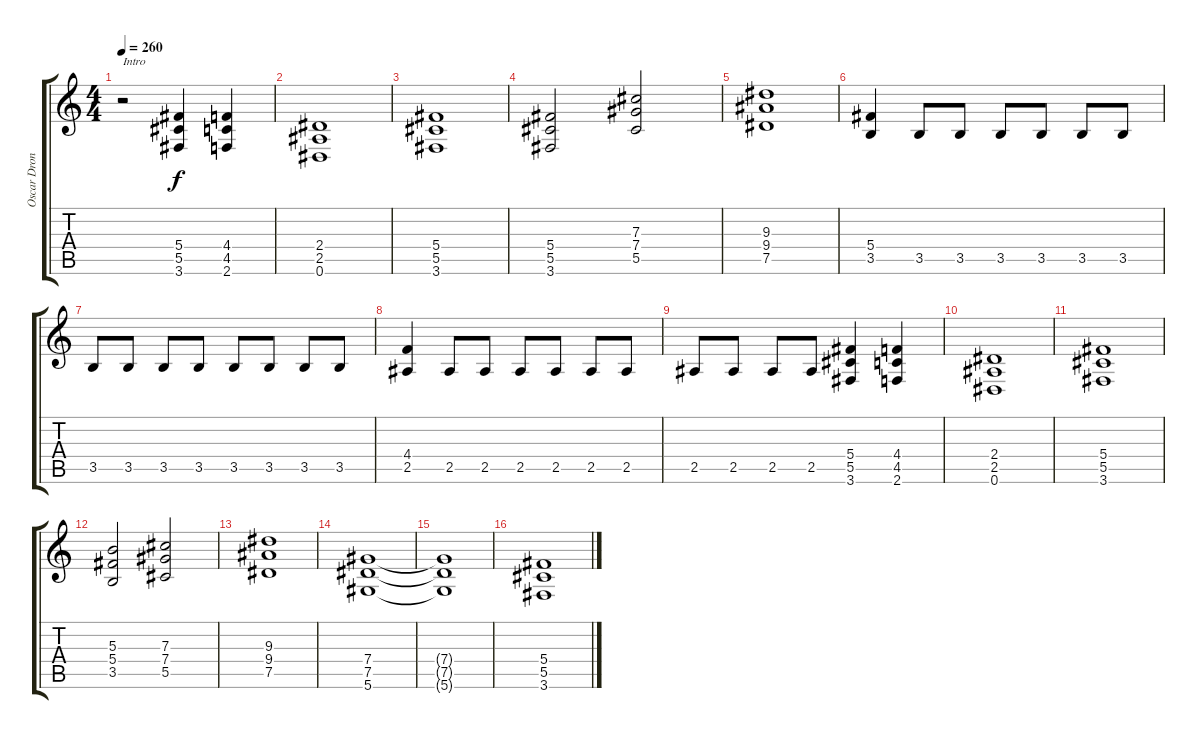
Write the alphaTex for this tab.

\track ("Oscar Dronjak (Rhythm - Lead Guitar)" "Oscar Dron") {instrument distortionguitar}
\staff {score tabs}
\tuning (Eb4 Bb3 Gb3 Db3 Ab2 Eb2) {hide}
\ts (4 4)
\tempo 260
\clef g2
\ks c
r.2{txt "Intro" dy f instrument distortionguitar} (5.4 5.5 3.6).4 (4.4 4.5 2.6).4 |
(2.4 2.5 0.6).1 |
(5.4 5.5 3.6).1 |
(5.4 5.5 3.6).2 (7.3 7.4 5.5).2 |
(9.3 9.4 7.5).1 |
(5.4 3.5).4 3.5.8 3.5.8 3.5.8 3.5.8 3.5.8 3.5.8 |
3.5.8 3.5.8 3.5.8 3.5.8 3.5.8 3.5.8 3.5.8 3.5.8 |
(4.4 2.5).4 2.5.8 2.5.8 2.5.8 2.5.8 2.5.8 2.5.8 |
2.5.8 2.5.8 2.5.8 2.5.8 (5.4 5.5 3.6).4 (4.4 4.5 2.6).4 |
(2.4 2.5 0.6).1 |
(5.4 5.5 3.6).1 |
(5.3 5.4 3.5).2 (7.3 7.4 5.5).2 |
(9.3 9.4 7.5).1 |
(7.4 7.5 5.6).1 |
(7.4{t} 7.5{t} 5.6{t}).1 |
(5.4 5.5 3.6).1
